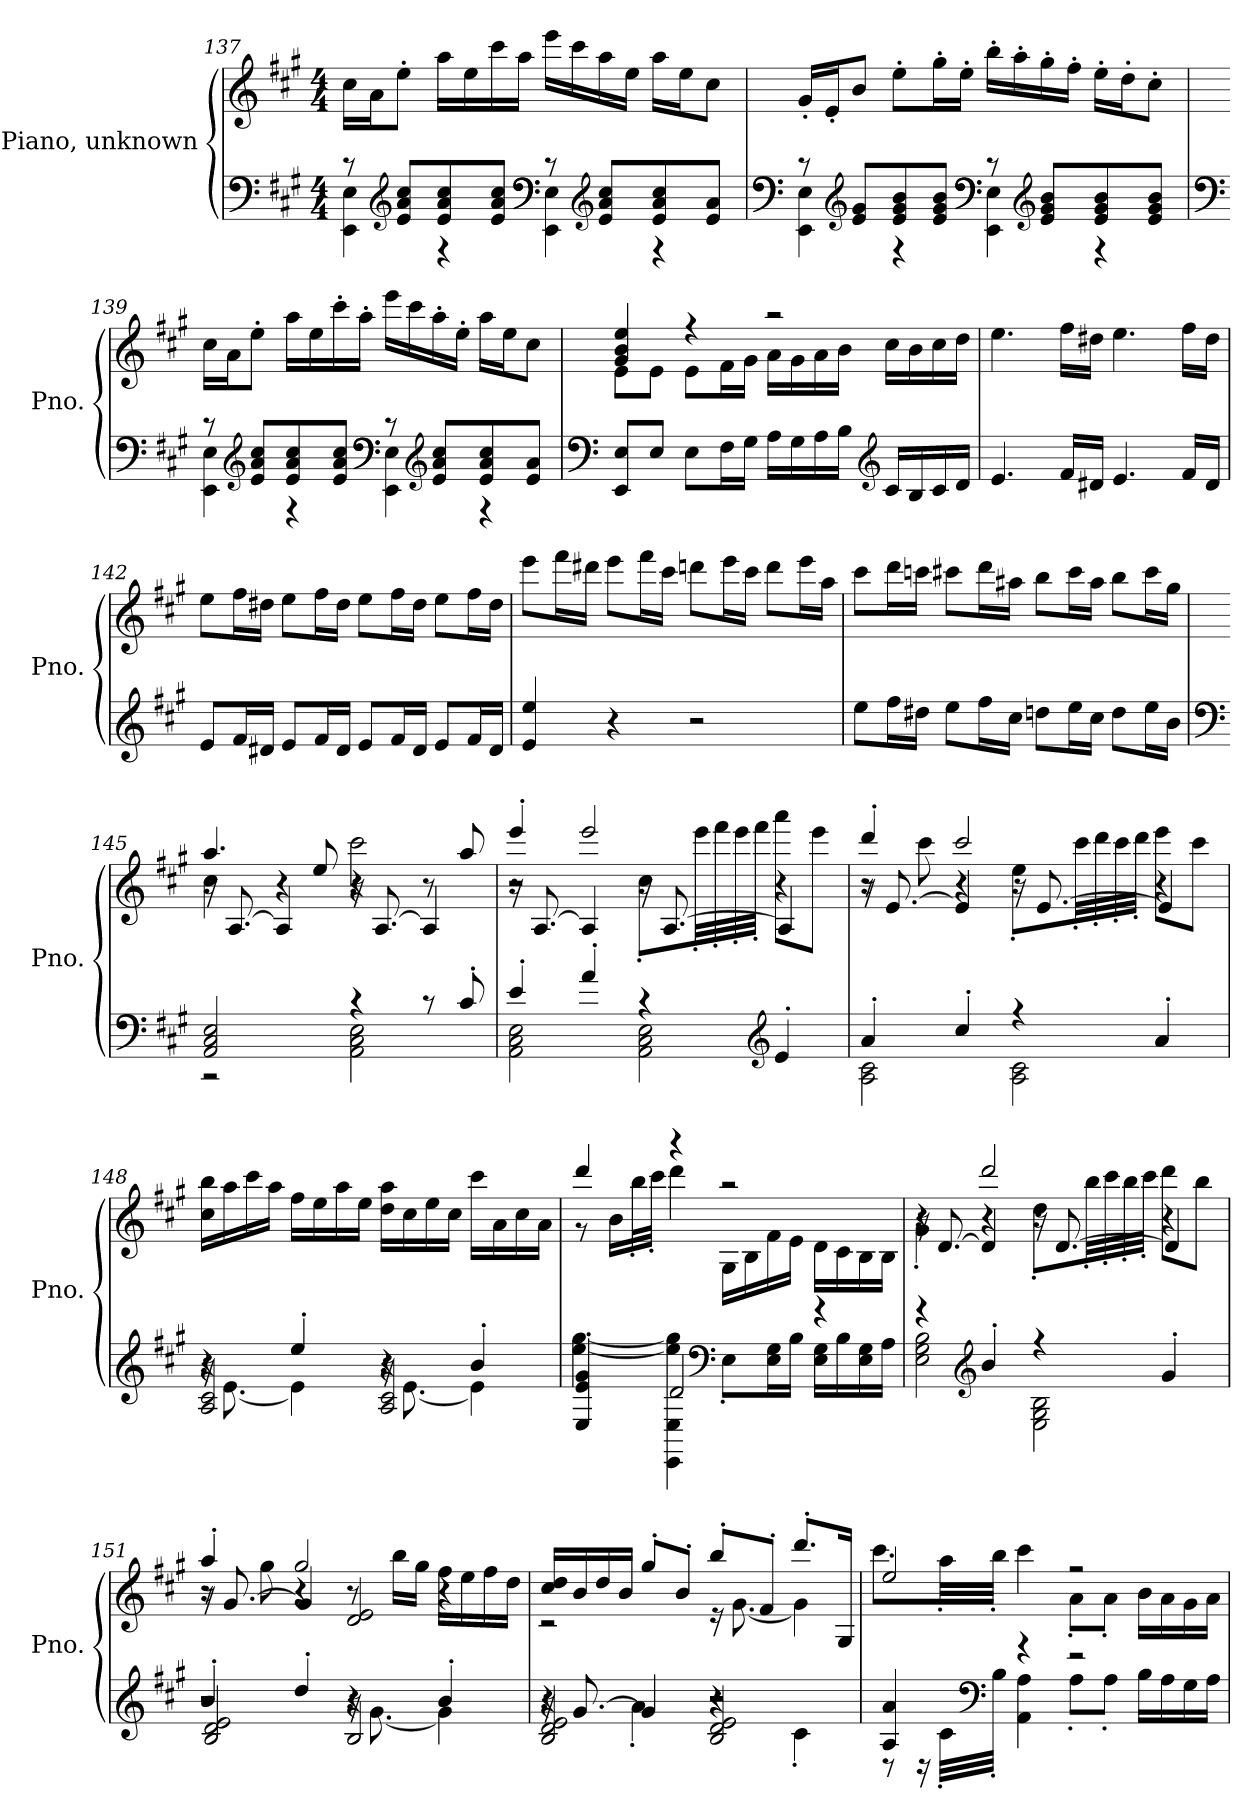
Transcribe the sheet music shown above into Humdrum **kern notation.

**kern	**kern
*part1	*part1
*staff2	*staff1
*I"Piano, unknown	*
*I'Pno.	*
*clefF4	*clefG2
*k[f#c#g#]	*k[f#c#g#]
*M4/4	*M4/4
=137	=137
*^	*
8r	4EE\ 4E\	16cc#\LL
.	.	16a\J
*clefG2	*	*
8e/ 8a/ 8cc#/L	.	8ee'\J
8e/ 8a/ 8cc#/	4r	16aa\LL
.	.	16ee\
8e/ 8a/ 8cc#/J	.	16ccc#\
.	.	16aa\JJ
*clefF4	*	*
8r	4EE\ 4E\	16eee\LL
.	.	16ccc#\
*clefG2	*	*
8e/ 8a/ 8cc#/L	.	16aa\
.	.	16ee\JJ
8e/ 8a/ 8cc#/	4r	16aa\LL
.	.	16ee\J
8e/ 8a/J	.	8cc#\J
!!LO:LB:g=z
=138	=138	=138
*clefF4	*	*
8r	4EE\ 4E\	16g#'/LL
.	.	16e'/J
*clefG2	*	*
8e/ 8g#/L	.	8b/J
8e/ 8g#/ 8b/	4r	8ee'\L
8e/ 8g#/ 8b/J	.	16gg#'\L
.	.	16ee'\JJ
*clefF4	*	*
8r	4EE\ 4E\	16bb'\LL
.	.	16aa'\
*clefG2	*	*
8e/ 8g#/ 8b/L	.	16gg#'\
.	.	16ff#'\JJ
8e/ 8g#/ 8b/	4r	16ee'\LL
.	.	16dd'\J
8e/ 8g#/ 8b/J	.	8cc#'\J
=139	=139	=139
*clefF4	*	*
8r	4EE\ 4E\	16cc#\LL
.	.	16a\J
*clefG2	*	*
8e/ 8a/ 8cc#/L	.	8ee'\J
8e/ 8a/ 8cc#/	4r	16aa\LL
.	.	16ee\
8e/ 8a/ 8cc#/J	.	16ccc#'\
.	.	16aa'\JJ
*clefF4	*	*
8r	4EE\ 4E\	16eee\LL
.	.	16ccc#\
*clefG2	*	*
8e/ 8a/ 8cc#/L	.	16aa'\
.	.	16ee'\JJ
8e/ 8a/ 8cc#/	4r	16aa\LL
.	.	16ee\J
8e/ 8a/J	.	8cc#\J
*v	*v	*
!!LO:LB:g=z
=140	=140
*clefF4	*
*	*^
8EE/ 8E/L	4g#/ 4b/ 4ee/	8e\L
8E/J	.	8e\J
8E\L	4r	8e\L
16F#\L	.	16f#\L
16G#\JJ	.	16g#\JJ
16A\LL	2r	16a\LL
16G#\	.	16g#\
16A\	.	16a\
16B\JJ	.	16b\JJ
*clefG2	*	*
16c#/LL	.	16cc#\LL
16B/	.	16b\
16c#/	.	16cc#\
16d/JJ	.	16dd\JJ
*	*v	*v
=141	=141
4.e/	4.ee\
16f#/LL	16ff#\LL
16d#X/JJ	16dd#X\JJ
4.e/	4.ee\
16f#/LL	16ff#\LL
16d#/JJ	16dd#\JJ
=142	=142
8e/L	8ee\L
16f#/L	16ff#\L
16d#X/JJ	16dd#X\JJ
8e/L	8ee\L
16f#/L	16ff#\L
16d#/JJ	16dd#\JJ
8e/L	8ee\L
16f#/L	16ff#\L
16d#/JJ	16dd#\JJ
8e/L	8ee\L
16f#/L	16ff#\L
16d#/JJ	16dd#\JJ
!!LO:LB:g=z
=143	=143
4e/ 4ee/	8eee\L
.	16fff#\L
.	16ddd#X\JJ
4r	8eee\L
.	16fff#\L
.	16ccc#\JJ
2r	8dddn\L
.	16eee\L
.	16ccc#\JJ
.	8ddd\L
.	16eee\L
.	16aa\JJ
=144	=144
8ee\L	8ccc#\L
16ff#\L	16ddd\L
16dd#X\JJ	16cccn\JJ
8ee\L	8ccc#X\L
16ff#\L	16ddd\L
16cc#\JJ	16aa#X\JJ
8ddn\L	8bb\L
16ee\L	16ccc#\L
16cc#\JJ	16aa#\JJ
8dd\L	8bb\L
16ee\L	16ccc#\L
16b\JJ	16gg#\JJ
!!LO:PB:g=z
=145	=145
*clefF4	*
*^	*^
*	*	*	*^
2AA/ 2C#/ 2E/	2r	4.aa/	4cc#\	16r
.	.	.	.	[8.A/
.	.	.	4r	4A/]
.	.	8ee/	.	.
4r	2AA\ 2C#\ 2E\	4r	2ccc#\	16r
.	.	.	.	[8.A/
8r	.	8r	.	4A/]
8c#'/	.	8aa/	.	.
=146	=146	=146	=146	=146
4e'/	2AA\ 2C#\ 2E\	4eee'/	2r	16r
.	.	.	.	[8.A/
4a'/	.	2eee/	.	4A/]
4r	2AA\ 2C#\ 2E\	.	8cc#'\L	16r
.	.	.	.	[8.A/
.	.	.	32eee'\LL	.
.	.	.	32fff#'\	.
.	.	.	32eee'\	.
.	.	.	32fff#'\JJJ	.
*clefG2	*	*	*	*
4e'/	.	4r	8aaa\L	4A/]
.	.	.	8eee\J	.
!!LO:LB:g=z	!!	!!
=147	=147	=147	=147	=147
4a'/	2A\ 2c#\	4ddd'/	8r	16r
.	.	.	.	[8.e/
.	.	.	8ccc#\	.
4cc#'/	.	2ccc#/	4r	4e/]
4r	2A\ 2c#\	.	8ee'\L	16r
.	.	.	.	[8.e/
.	.	.	32ccc#'\LL	.
.	.	.	32ddd'\	.
.	.	.	32ccc#'\	.
.	.	.	32ddd'\JJJ	.
4a'/	.	4r	8eee\L	4e/]
.	.	.	8ccc#\J	.
*	*	*v	*v	*v
=148	=148	=148
*	*^	*
4r	16r	2A/ 2c#/	16cc#\ 16bb\LL
.	[8.e\	.	16aa\
.	.	.	16ccc#\
.	.	.	16aa\JJ
4ee'/	4e\]	.	16ff#\LL
.	.	.	16ee\
.	.	.	16aa\
.	.	.	16ee\JJ
4r	16r	2A/ 2c#/	16dd\ 16aa\LL
.	[8.e\	.	16cc#\
.	.	.	16ee\
.	.	.	16cc#\JJ
4b'/	4e\]	.	16ccc#\LL
.	.	.	16a\
.	.	.	16cc#\
.	.	.	16a\JJ
*	*v	*v	*
!!LO:LB:g=z
=149	=149	=149
*	*	*^
4E/' 4e/' 4g#/'	[4ee\ [4gg#\	4ddd/	8r
.	.	.	16b\LL
.	.	.	32bb'\L
.	.	.	32ccc#'\JJJ
2d/	4EE\ 4E\ 4ee\] 4gg#\]	4r	4ddd\
*clefF4	*	*	*
.	8E'\L	2r	16G#\LL
.	.	.	16B\
.	16E\ 16G#\L	.	16f#\
.	16B\JJ	.	16e\JJ
4r	16E\ 16G#\LL	.	16d\LL
.	16B\	.	16c#\
.	16E\ 16G#\	.	16B\
.	16A\JJ	.	16B\JJ
=150	=150	=150	=150
*	*	*	*^
4r	2E\ 2G#\ 2B\	4r	4g#'\	16r
.	.	.	.	[8.d/
*clefG2	*	*	*	*
4b'/	.	2ddd/	4r	4d/]
4r	2E\ 2G#\ 2B\	.	8dd'\L	16r
.	.	.	.	[8.d/
.	.	.	32bb'\LL	.
.	.	.	32ccc#'\	.
.	.	.	32bb'\	.
.	.	.	32ccc#'\JJJ	.
4g#'/	.	4r	8ddd\L	4d/]
.	.	.	8bb\J	.
!!LO:LB:g=z	!!	!!
=151	=151	=151	=151	=151
*	*^	*	*	*
4b'/	2r	2B/ 2d/ 2e/	4aa'/	8r	16r
.	.	.	.	.	[8.g#/
.	.	.	.	8gg#\	.
4dd'/	.	.	2gg#/	4r	4g#/]
4r	16r	2B/	.	8r	2d/ 2e/
.	[8.g#\	.	.	.	.
.	.	.	.	16bb\LL	.
.	.	.	.	16gg#\JJ	.
4b'/	4g#\]	.	4r	16ff#\LL	.
.	.	.	.	16ee\	.
.	.	.	.	16ff#\	.
.	.	.	.	16dd\JJ	.
*	*	*	*	*v	*v
=152	=152	=152	=152	=152
16r	4r	2B/ 2d/ 2e/	16cc#/ 16dd/LL	2r
[8.g#/	.	.	16b/	.
.	.	.	16dd/	.
.	.	.	16b/JJ	.
4g#/]	4a'\	.	8gg#'/L	.
.	.	.	8b'/J	.
2r	4r	2B/ 2d/ 2e/	8bb'/L	16r
.	.	.	.	[8.g#\
.	.	.	8f#'/J	.
.	4c#'\	.	8.ddd'/L	4g#\]
.	.	.	16G#/Jk	.
*	*v	*v	*	*
=153	=153	=153	=153
4A/ 4a/	8r	2ee/	8.ccc#\L
.	16r	.	.
.	32c#'\LLL	.	32aa'\LL
*clefF4	*	*	*
.	32B'\JJJ	.	32bb'\JJJ
4r	4AA\ 4A\	.	4ccc#\
2r	8A'\L	2r	8a'\L
.	8A'\J	.	8a'\J
.	16B\LL	.	16b\LL
.	16A\	.	16a\
.	16G#\	.	16g#\
.	16A\JJ	.	16a\JJ
*v	*v	*	*
*	*v	*v
=	=
*-	*-
